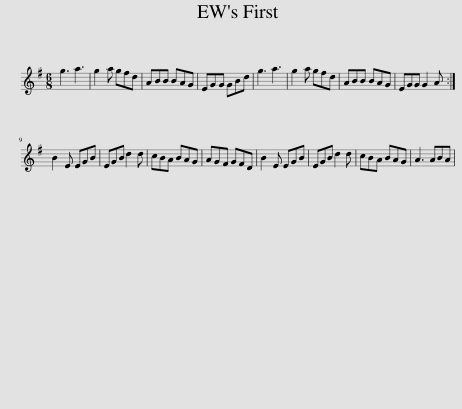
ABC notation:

X:1
L:1/8
M:6/8
I:linebreak $
K:G
V:1 treble
V:1
 g3 a3 | g2 a gfd | ABB BAG | EGG GBd | g3 a3 | %5
 g2 a gfd | ABB BAG | EGG G2 A :|$ B2 E EGB | EGB d2 d | %10
 cBA BAG | AGF GFD | B2 E EGB | EGB d2 d | cBA BAG | %15
 A3 ABA | %16
